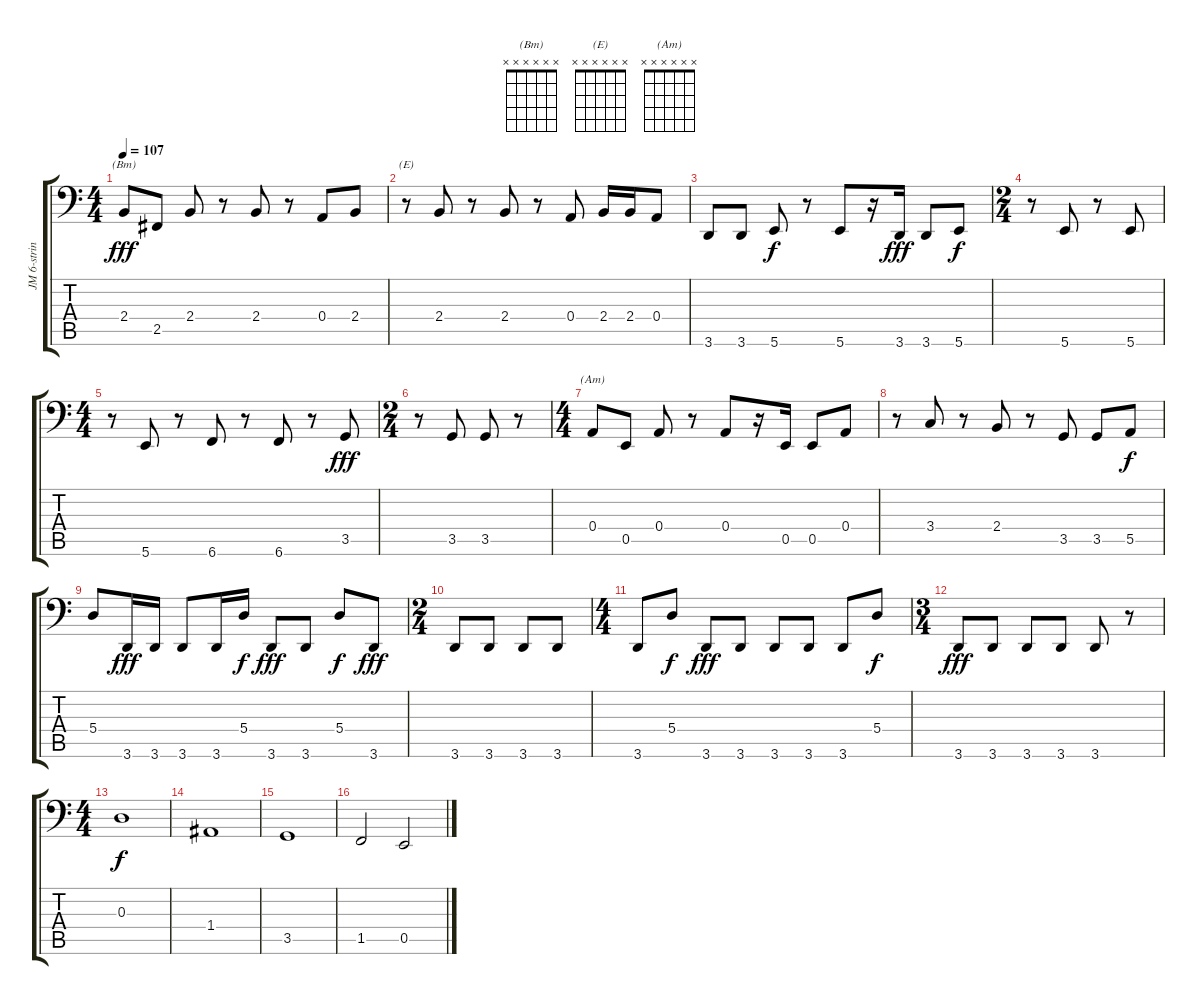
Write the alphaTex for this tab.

\track ("JM 6-string Bass" "JM 6-strin") {instrument electricbassfinger}
\staff {score tabs}
\tuning (C3 G2 D2 A1 E1 B0) {hide}
\chord ("(Bm)" x x x x x x) {firstfret 0}
\chord ("(E)" x x x x x x) {firstfret 0}
\chord ("(Am)" x x x x x x) {firstfret 0}
\ts (4 4)
\tempo 107
\clef f4
\ks c
2.4.8{ch "(Bm)" dy fff} 2.5.8 2.4.8 r.8 2.4.8 r.8 0.4.8 2.4.8 |
r.8{ch "(E)"} 2.4.8 r.8 2.4.8 r.8 0.4.8 2.4.16 2.4.16 0.4.8 |
3.6.8 3.6.8 5.6.8{dy f} r.8 5.6.8 r.16 3.6.16{dy fff} 3.6.8 5.6.8{dy f} |
\ts (2 4)
r.8 5.6.8 r.8 5.6.8 |
\ts (4 4)
r.8 5.6.8 r.8 6.6.8 r.8 6.6.8 r.8 3.5.8{dy fff} |
\ts (2 4)
r.8 3.5.8 3.5.8 r.8 |
\ts (4 4)
0.4.8{ch "(Am)"} 0.5.8 0.4.8 r.8 0.4.8 r.16 0.5.16 0.5.8 0.4.8 |
r.8 3.4.8 r.8 2.4.8 r.8 3.5.8 3.5.8 5.5.8{dy f} |
5.4.8 3.6.16{dy fff} 3.6.16 3.6.8 3.6.16 5.4.16{dy f} 3.6.8{dy fff} 3.6.8 5.4.8{dy f} 3.6.8{dy fff} |
\ts (2 4)
3.6.8 3.6.8 3.6.8 3.6.8 |
\ts (4 4)
3.6.8 5.4.8{dy f} 3.6.8{dy fff} 3.6.8 3.6.8 3.6.8 3.6.8 5.4.8{dy f} |
\ts (3 4)
3.6.8{dy fff} 3.6.8 3.6.8 3.6.8 3.6.8 r.8 |
\ts (4 4)
0.3.1{dy f} |
1.4.1 |
3.5.1 |
1.5.2 0.5.2
